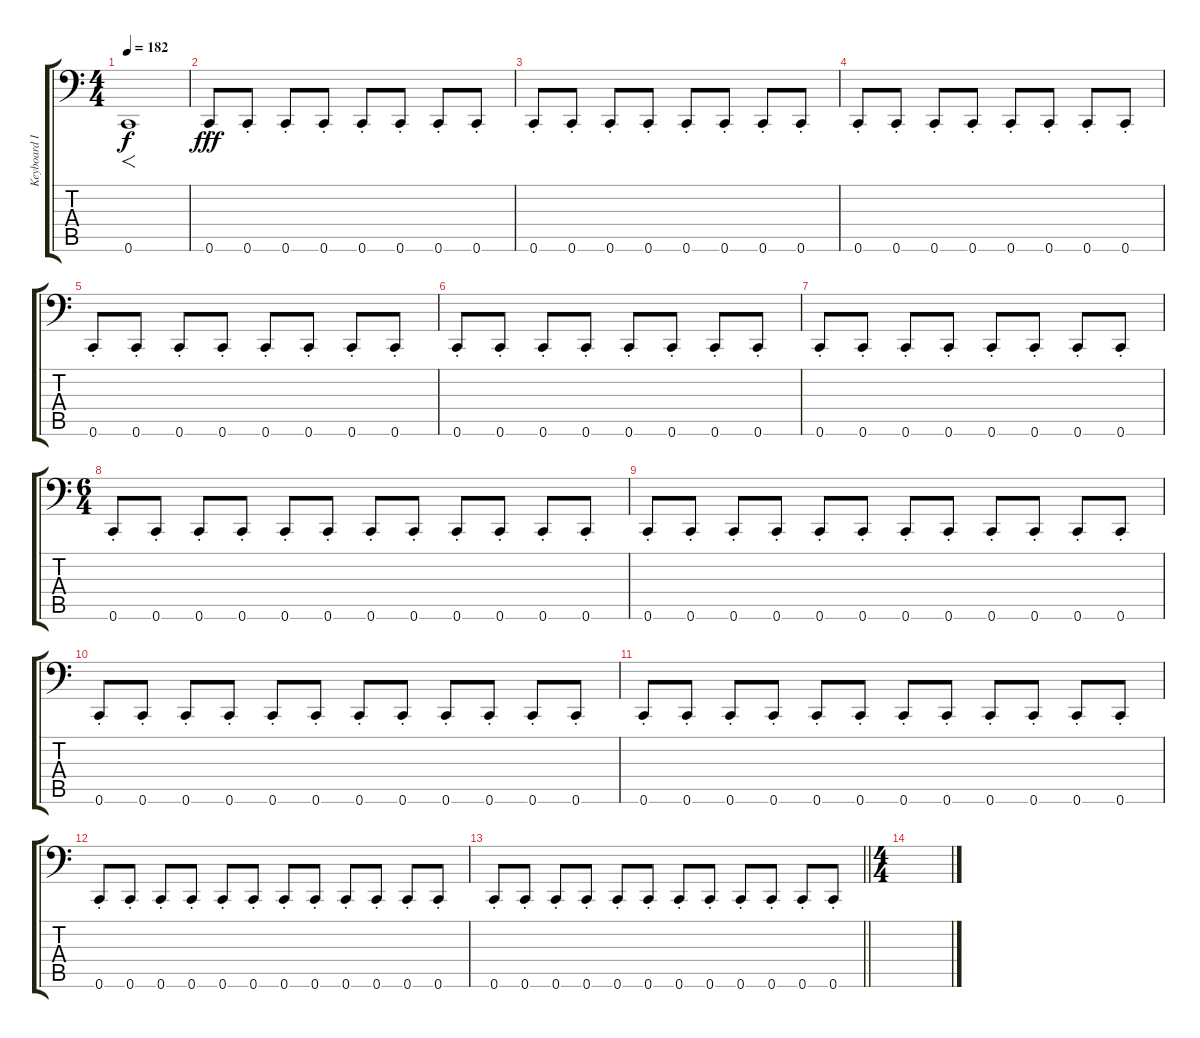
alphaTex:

\track ("Keyboard III" "Keyboard I") {instrument synthbass2}
\staff {score tabs}
\tuning (D4 A3 F3 C3 G2 C1) {hide}
\ts (4 4)
\tempo 182
\clef f4
\ks c
0.6.1{f dy f instrument synthbass2} |
0.6{st}.8{dy fff volume 16} 0.6{st}.8 0.6{st}.8 0.6{st}.8 0.6{st}.8 0.6{st}.8 0.6{st}.8 0.6{st}.8 |
0.6{st}.8 0.6{st}.8 0.6{st}.8 0.6{st}.8 0.6{st}.8 0.6{st}.8 0.6{st}.8 0.6{st}.8 |
0.6{st}.8 0.6{st}.8 0.6{st}.8 0.6{st}.8 0.6{st}.8 0.6{st}.8 0.6{st}.8 0.6{st}.8 |
0.6{st}.8 0.6{st}.8 0.6{st}.8 0.6{st}.8 0.6{st}.8 0.6{st}.8 0.6{st}.8 0.6{st}.8 |
0.6{st}.8 0.6{st}.8 0.6{st}.8 0.6{st}.8 0.6{st}.8 0.6{st}.8 0.6{st}.8 0.6{st}.8 |
0.6{st}.8 0.6{st}.8 0.6{st}.8 0.6{st}.8 0.6{st}.8 0.6{st}.8 0.6{st}.8 0.6{st}.8 |
\ts (6 4)
0.6{st}.8 0.6{st}.8 0.6{st}.8 0.6{st}.8 0.6{st}.8 0.6{st}.8 0.6{st}.8 0.6{st}.8 0.6{st}.8 0.6{st}.8 0.6{st}.8 0.6{st}.8 |
0.6{st}.8 0.6{st}.8 0.6{st}.8 0.6{st}.8 0.6{st}.8 0.6{st}.8 0.6{st}.8 0.6{st}.8 0.6{st}.8 0.6{st}.8 0.6{st}.8 0.6{st}.8 |
0.6{st}.8 0.6{st}.8 0.6{st}.8 0.6{st}.8 0.6{st}.8 0.6{st}.8 0.6{st}.8 0.6{st}.8 0.6{st}.8 0.6{st}.8 0.6{st}.8 0.6{st}.8 |
0.6{st}.8 0.6{st}.8 0.6{st}.8 0.6{st}.8 0.6{st}.8 0.6{st}.8 0.6{st}.8 0.6{st}.8 0.6{st}.8 0.6{st}.8 0.6{st}.8 0.6{st}.8 |
0.6{st}.8 0.6{st}.8 0.6{st}.8 0.6{st}.8 0.6{st}.8 0.6{st}.8 0.6{st}.8 0.6{st}.8 0.6{st}.8 0.6{st}.8 0.6{st}.8 0.6{st}.8 |
\barLineRight lightlight
0.6{st}.8 0.6{st}.8 0.6{st}.8 0.6{st}.8 0.6{st}.8 0.6{st}.8 0.6{st}.8 0.6{st}.8 0.6{st}.8 0.6{st}.8 0.6{st}.8 0.6{st}.8 |
\ts (4 4)
